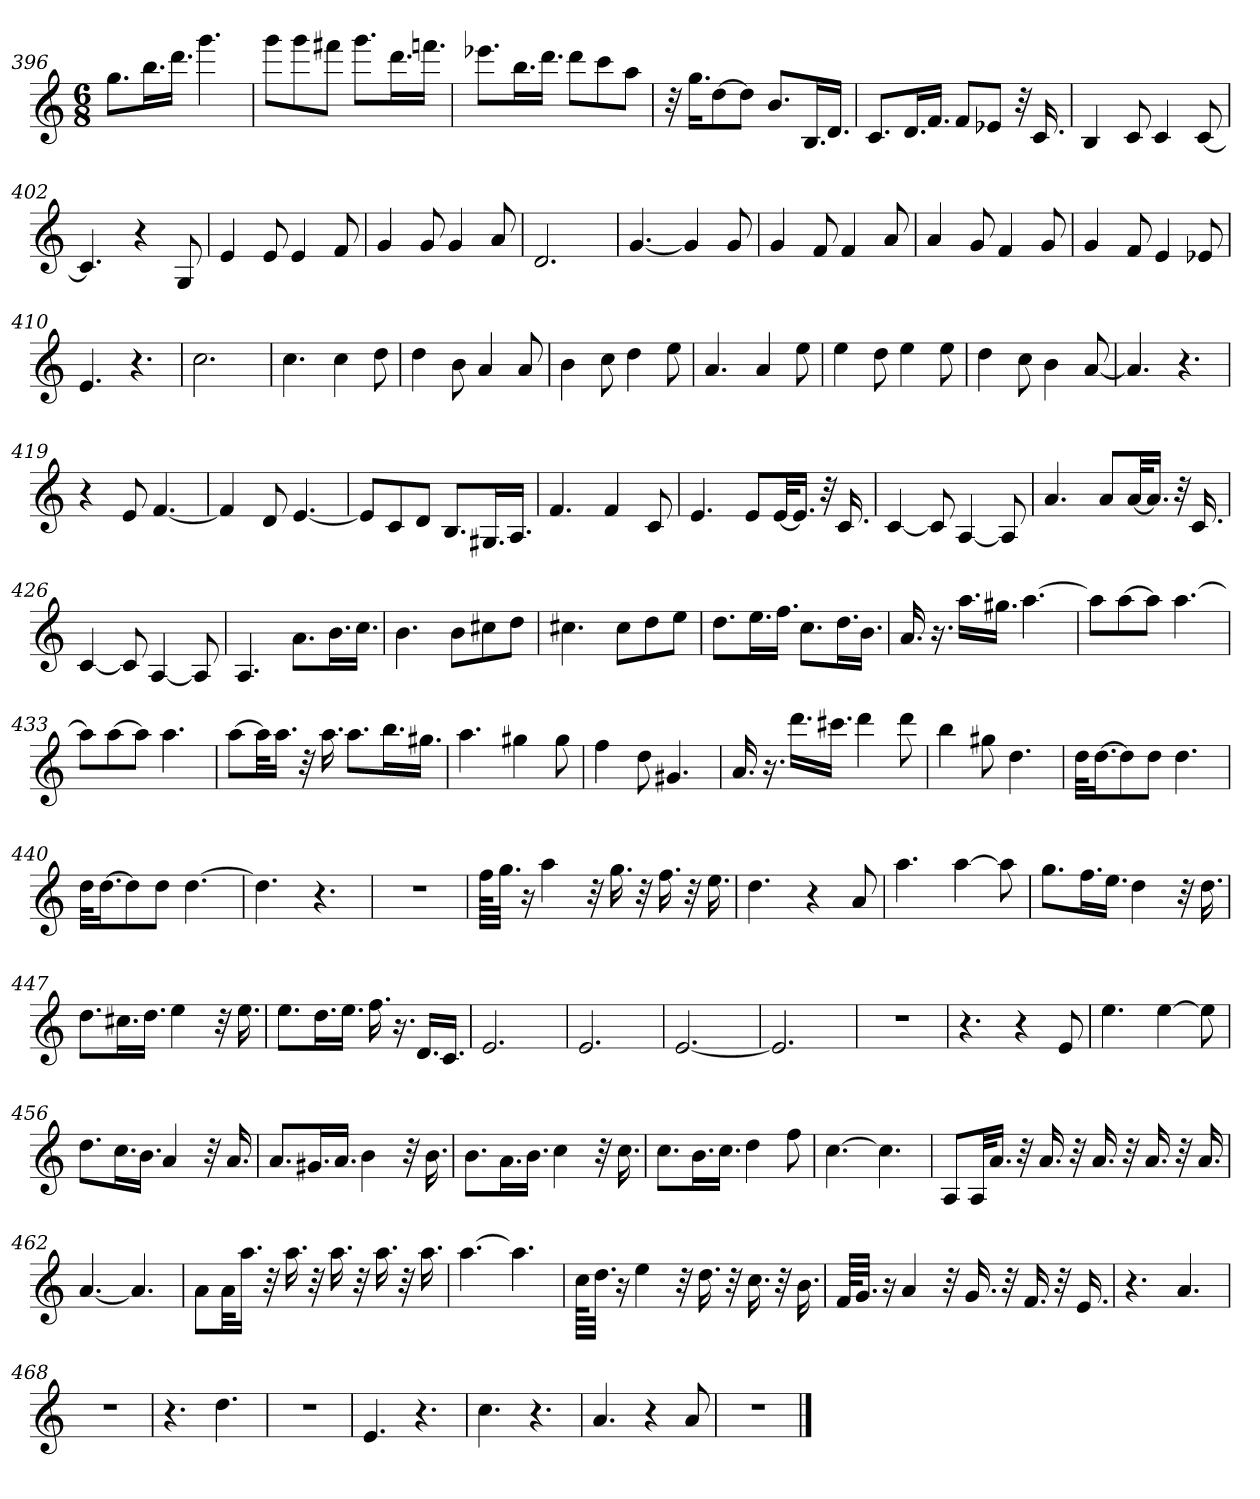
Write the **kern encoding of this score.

**kern
*part1
*staff1
*clefG2
*k[]
*C:
*M6/8
=396
8.gg\L
16.bb\L
16.ddd\JJ
4.ggg
=397
8ggg\L
8ggg\
8fff#X\J
8.ggg\L
16.ddd\L
16.fffn\JJ
=398
8.eee-X\L
16.bb\L
16.ddd\JJ
8ddd\L
8ccc\
8aa\J
=399
32r
16.gg\KL
[8dd\
8dd\J]
8.b/L
16.B/L
16.d/JJ
=400
8.c/L
16.d/L
16.f/JJ
8f/L
8e-X/J
32r
16.c
=401
4B
8c
4c
[8c
=402
4.c]
4r
8G
=403
4e
8e
4e
8f
=404
4g
8g
4g
8a
=405
2.d
=406
[4.g
4g]
8g
=407
4g
8f
4f
8a
=408
4a
8g
4f
8g
=409
4g
8f
4e
8e-X
=410
4.e
4.r
=411
2.cc
=412
4.cc
4cc
8dd
=413
4dd
8b
4a
8a
=414
4b
8cc
4dd
8ee
=415
4.a
4a
8ee
=416
4ee
8dd
4ee
8ee
=417
4dd
8cc
4b
[8a
=418
4.a]
4.r
=419
4r
8e
[4.f
=420
4f]
8d
[4.e
=421
8e/L]
8c/
8d/J
8.B/L
16.G#X/L
16.A/JJ
=422
4.f
4f
8c
=423
4.e
8e/L
[32e/KL
16.e/JJ]
32r
16.c
=424
[4c
8c]
[4A
8A]
=425
4.a
8a/L
[32a/KL
16.a/JJ]
32r
16.c
=426
[4c
8c]
[4A
8A]
=427
4.A
8.a\L
16.b\L
16.cc\JJ
=428
4.b
8b\L
8cc#X\
8dd\J
=429
4.cc#X
8cc#\L
8dd\
8ee\J
=430
8.dd\L
16.ee\L
16.ff\JJ
8.cc\L
16.dd\L
16.b\JJ
=431
16.a
16.r
16.aa\LL
16.gg#X\JJ
[4.aa
=432
8aa\L]
[8aa\
8aa\J]
[4.aa
=433
8aa\L]
[8aa\
8aa\J]
4.aa
=434
[8aa\L
32aa\KL]
16.aa\JJ
32r
16.aa
8.aa\L
16.bb\L
16.gg#X\JJ
=435
4.aa
4gg#X
8gg#
=436
4ff
8dd
4.g#X
=437
16.a
16.r
16.ddd\LL
16.ccc#X\JJ
4ddd
8ddd
=438
4bb
8gg#X
4.dd
=439
32dd\KLL
[16.dd\J
8dd\]
8dd\J
4.dd
=440
32dd\KLL
[16.dd\J
8dd\]
8dd\J
[4.dd
=441
4.dd]
4.r
=442
2.r
=443
64ff\KLLL
32.gg\JJJ
16r
4aa
32r
16.gg
32r
16.ff
32r
16.ee
=444
4.dd
4r
8a
=445
4.aa
[4aa
8aa]
=446
8.gg\L
16.ff\L
16.ee\JJ
4dd
32r
16.dd
=447
8.dd\L
16.cc#X\L
16.dd\JJ
4ee
32r
16.ee
=448
8.ee\L
16.dd\L
16.ee\JJ
16.ff
16.r
16.d/LL
16.c/JJ
=449
2.e
=450
2.e
=451
[2.e
=452
2.e]
=453
2.r
=454
4.r
4r
8e
=455
4.ee
[4ee
8ee]
=456
8.dd\L
16.cc\L
16.b\JJ
4a
32r
16.a
=457
8.a/L
16.g#X/L
16.a/JJ
4b
32r
16.b
=458
8.b\L
16.a\L
16.b\JJ
4cc
32r
16.cc
=459
8.cc\L
16.b\L
16.cc\JJ
4dd
8ff
=460
[4.cc
4.cc]
=461
8A/L
32A/KL
16.a/JJ
32r
16.a
32r
16.a
32r
16.a
32r
16.a
=462
[4.a
4.a]
=463
8a\L
32a\KL
16.aa\JJ
32r
16.aa
32r
16.aa
32r
16.aa
32r
16.aa
=464
[4.aa
4.aa]
=465
64cc\KLLL
32.dd\JJJ
16r
4ee
32r
16.dd
32r
16.cc
32r
16.b
=466
64f/KLLL
32.g/JJJ
16r
4a
32r
16.g
32r
16.f
32r
16.e
=467
4.r
4.a
=468
2.r
=469
4.r
4.dd
=470
2.r
=471
4.e
4.r
=472
4.cc
4.r
=473
4.a
4r
8a
=474
2.r
==
*-
